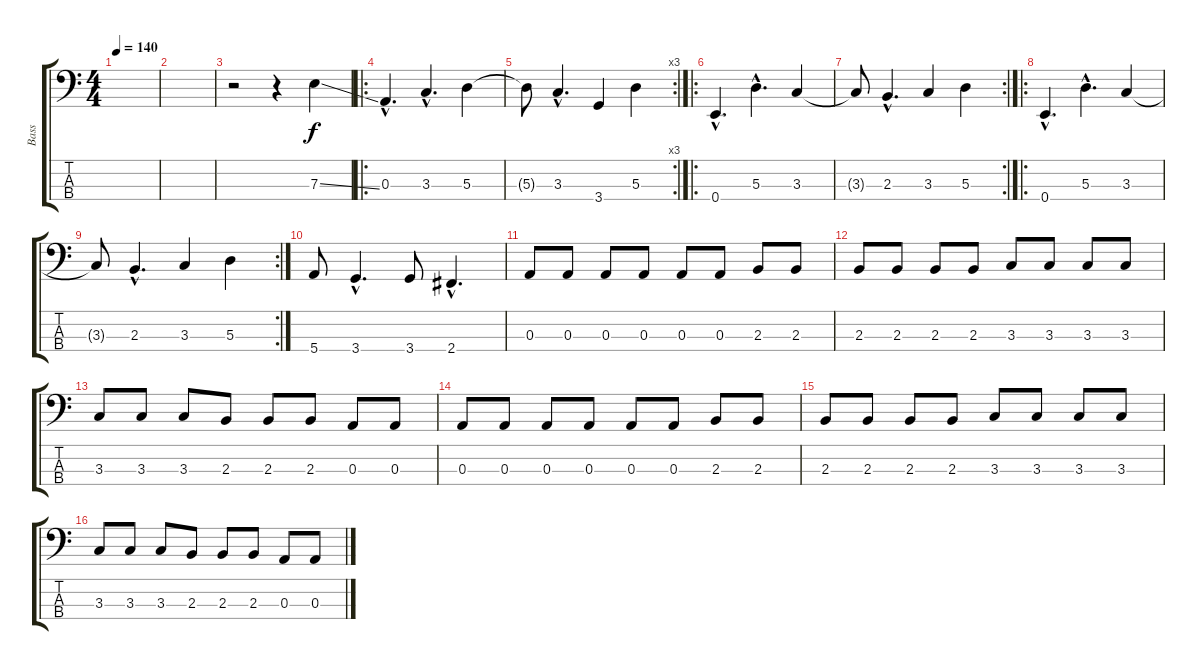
\track ("Bass" "Bass") {instrument electricbassfinger}
\staff {score tabs}
\tuning (G2 D2 A1 E1) {hide}
\ts (4 4)
\tempo 140
\clef f4
\ks c
|
|
r.2 r.4 7.3{ss}.4 |
\ro
0.3{hac}.4{d} 3.3{hac}.4{d} 5.3.4 |
\rc 3
5.3{t}.8 3.3{hac}.4{d} 3.4.4 5.3.4 |
\ro
0.4{hac}.4{d} 5.3{hac}.4{d} 3.3.4 |
\rc 2
3.3{t}.8 2.3{hac}.4{d} 3.3.4 5.3.4 |
\ro
0.4{hac}.4{d} 5.3{hac}.4{d} 3.3.4 |
\rc 2
3.3{t}.8 2.3{hac}.4{d} 3.3.4 5.3.4 |
5.4.8 3.4{hac}.4{d} 3.4.8 2.4{hac}.4{d} |
0.3.8 0.3.8 0.3.8 0.3.8 0.3.8 0.3.8 2.3.8 2.3.8 |
2.3.8 2.3.8 2.3.8 2.3.8 3.3.8 3.3.8 3.3.8 3.3.8 |
3.3.8 3.3.8 3.3.8 2.3.8 2.3.8 2.3.8 0.3.8 0.3.8 |
0.3.8 0.3.8 0.3.8 0.3.8 0.3.8 0.3.8 2.3.8 2.3.8 |
2.3.8 2.3.8 2.3.8 2.3.8 3.3.8 3.3.8 3.3.8 3.3.8 |
3.3.8 3.3.8 3.3.8 2.3.8 2.3.8 2.3.8 0.3.8 0.3.8
